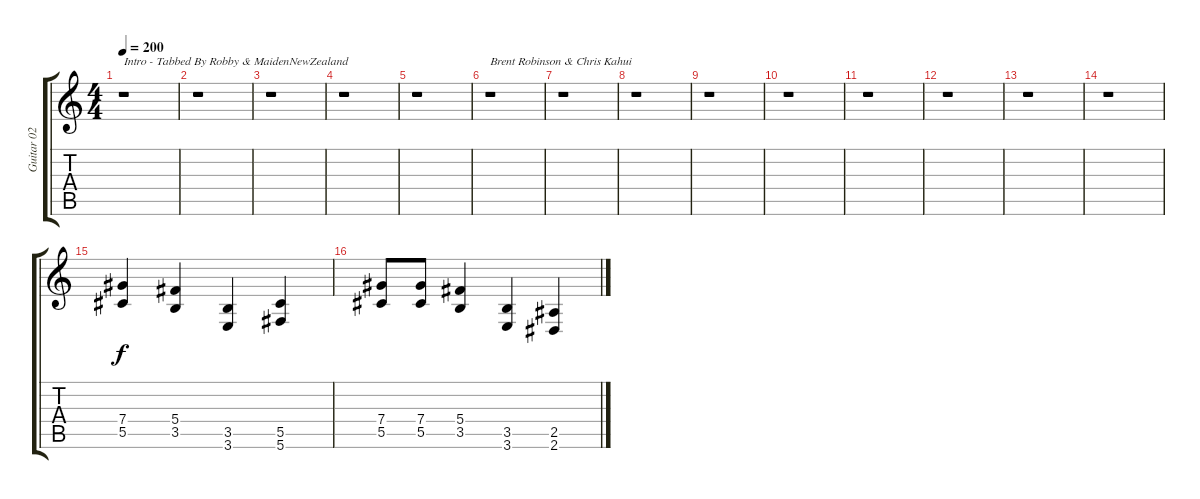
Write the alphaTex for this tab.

\track ("Guitar 02" "Guitar 02") {instrument distortionguitar}
\staff {score tabs}
\tuning (Eb4 Bb3 Gb3 Db3 Ab2 Db2) {hide}
\ts (4 4)
\tempo 200
\clef g2
\ks c
r.1{txt "Intro - Tabbed By Robby & MaidenNewZealand" dy f instrument distortionguitar} |
r.1 |
r.1 |
r.1 |
r.1 |
r.1{txt "Brent Robinson & Chris Kahui"} |
r.1 |
r.1 |
r.1 |
r.1 |
r.1 |
r.1 |
r.1 |
r.1 |
(7.4 5.5).4 (5.4 3.5).4 (3.5 3.6).4 (5.5 5.6).4 |
(7.4 5.5).8 (7.4 5.5).8 (5.4 3.5).4 (3.5 3.6).4 (2.5 2.6).4
